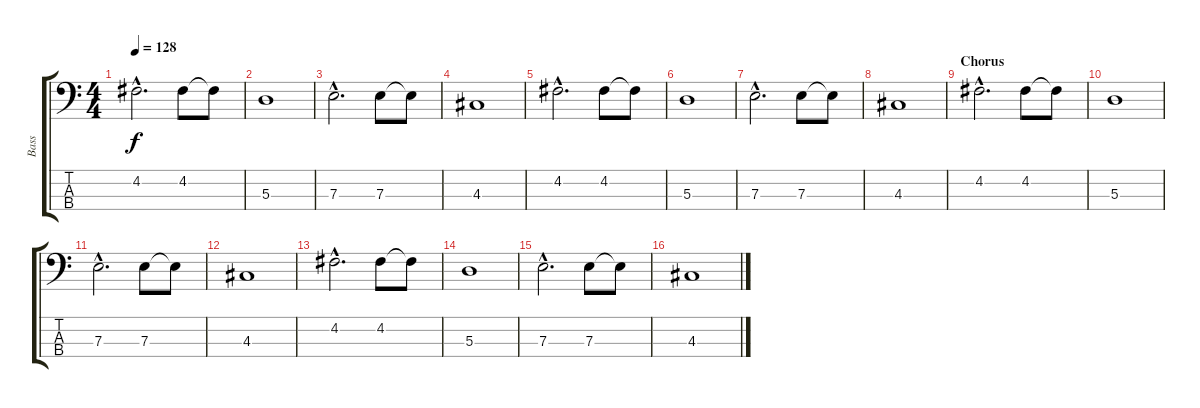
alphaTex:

\track ("Bass" "Bass") {instrument electricbassfinger}
\staff {score tabs}
\tuning (G2 D2 A1 E1) {hide}
\ts (4 4)
\tempo 128
\clef f4
\ks c
4.2{hac}.2{d dy f} 4.2.8 4.2{t}.8 |
5.3.1 |
7.3{hac}.2{d} 7.3.8 7.3{t}.8 |
4.3.1 |
4.2{hac}.2{d} 4.2.8 4.2{t}.8 |
5.3.1 |
7.3{hac}.2{d} 7.3.8 7.3{t}.8 |
4.3.1 |
\section ("" "Chorus")
4.2{hac}.2{d} 4.2.8 4.2{t}.8 |
5.3.1 |
7.3{hac}.2{d} 7.3.8 7.3{t}.8 |
4.3.1 |
4.2{hac}.2{d} 4.2.8 4.2{t}.8 |
5.3.1 |
7.3{hac}.2{d} 7.3.8 7.3{t}.8 |
4.3.1
